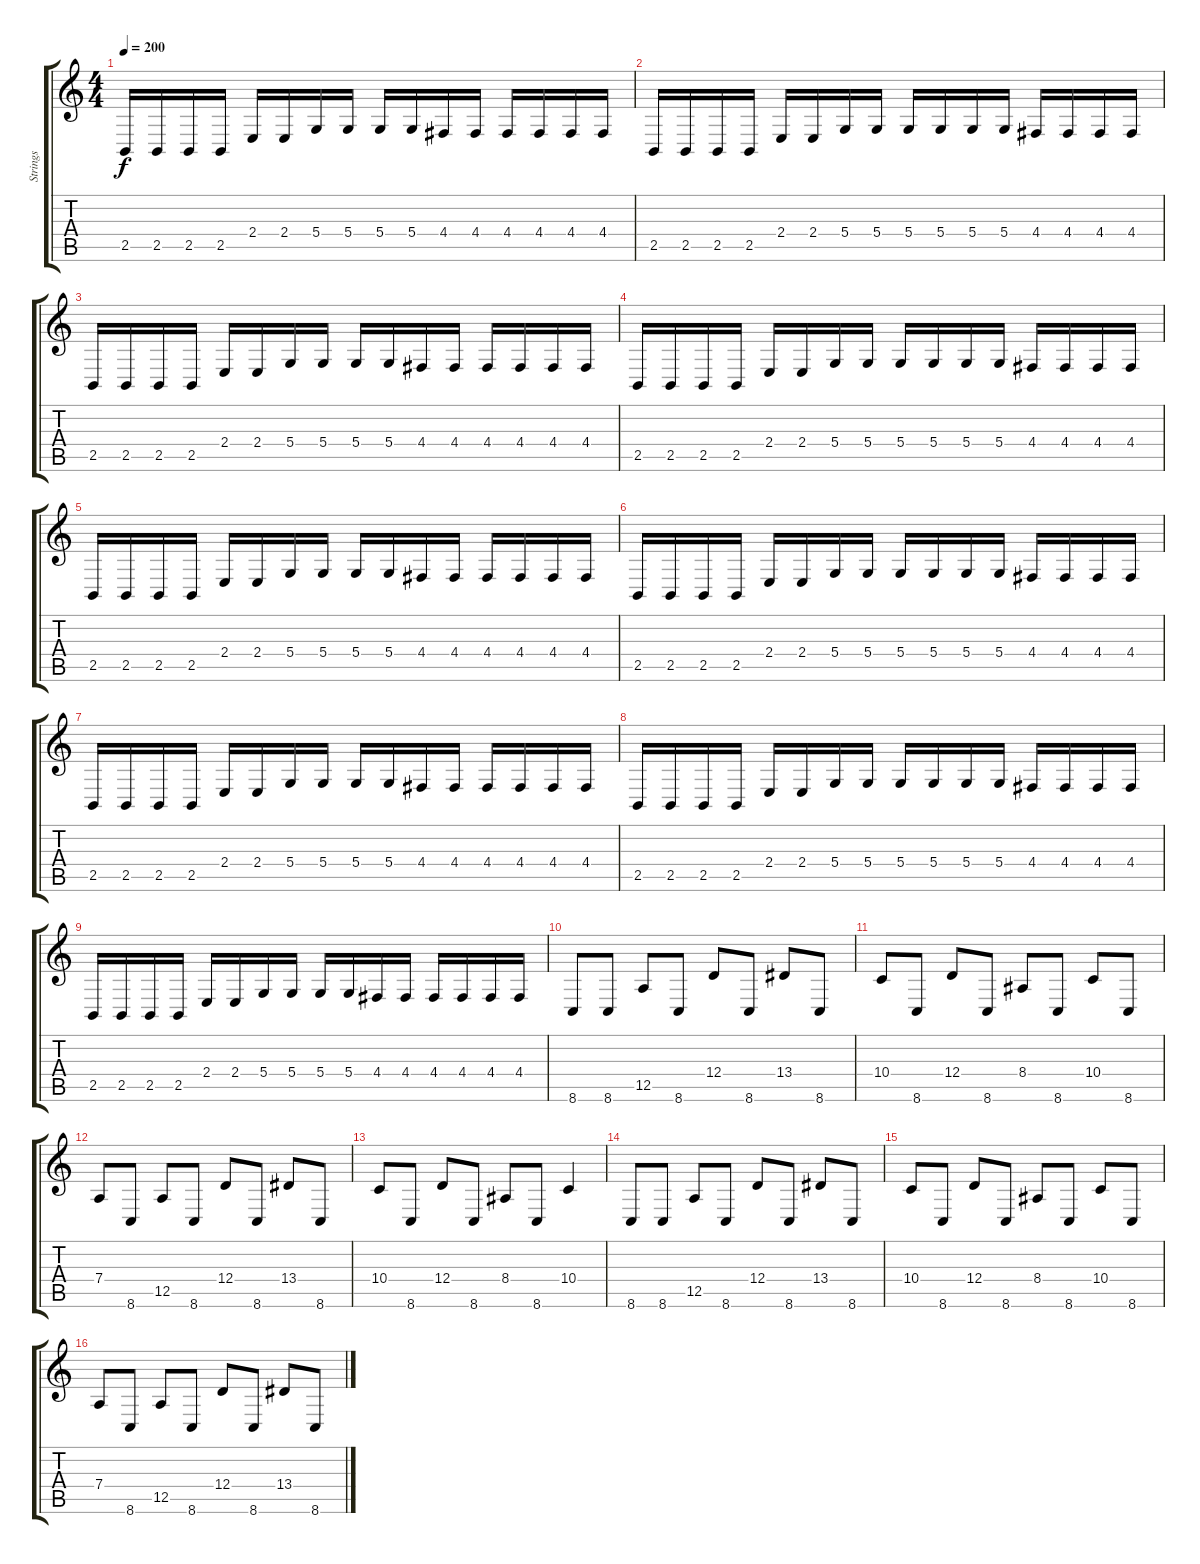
\track ("Strings" "Strings") {instrument stringensemble2}
\staff {score tabs}
\tuning (E4 B3 G3 D3 A2 E2) {hide}
\ts (4 4)
\tempo 200
\clef g2
\ks c
2.5.16{dy f} 2.5.16 2.5.16 2.5.16 2.4.16 2.4.16 5.4.16 5.4.16 5.4.16 5.4.16 4.4.16 4.4.16 4.4.16 4.4.16 4.4.16 4.4.16 |
2.5.16 2.5.16 2.5.16 2.5.16 2.4.16 2.4.16 5.4.16 5.4.16 5.4.16 5.4.16 5.4.16 5.4.16 4.4.16 4.4.16 4.4.16 4.4.16 |
2.5.16 2.5.16 2.5.16 2.5.16 2.4.16 2.4.16 5.4.16 5.4.16 5.4.16 5.4.16 4.4.16 4.4.16 4.4.16 4.4.16 4.4.16 4.4.16 |
2.5.16 2.5.16 2.5.16 2.5.16 2.4.16 2.4.16 5.4.16 5.4.16 5.4.16 5.4.16 5.4.16 5.4.16 4.4.16 4.4.16 4.4.16 4.4.16 |
2.5.16 2.5.16 2.5.16 2.5.16 2.4.16 2.4.16 5.4.16 5.4.16 5.4.16 5.4.16 4.4.16 4.4.16 4.4.16 4.4.16 4.4.16 4.4.16 |
2.5.16 2.5.16 2.5.16 2.5.16 2.4.16 2.4.16 5.4.16 5.4.16 5.4.16 5.4.16 5.4.16 5.4.16 4.4.16 4.4.16 4.4.16 4.4.16 |
2.5.16 2.5.16 2.5.16 2.5.16 2.4.16 2.4.16 5.4.16 5.4.16 5.4.16 5.4.16 4.4.16 4.4.16 4.4.16 4.4.16 4.4.16 4.4.16 |
2.5.16 2.5.16 2.5.16 2.5.16 2.4.16 2.4.16 5.4.16 5.4.16 5.4.16 5.4.16 5.4.16 5.4.16 4.4.16 4.4.16 4.4.16 4.4.16 |
2.5.16 2.5.16 2.5.16 2.5.16 2.4.16 2.4.16 5.4.16 5.4.16 5.4.16 5.4.16 4.4.16 4.4.16 4.4.16 4.4.16 4.4.16 4.4.16 |
8.6.8 8.6.8 12.5.8 8.6.8 12.4.8 8.6.8 13.4.8 8.6.8 |
10.4.8 8.6.8 12.4.8 8.6.8 8.4.8 8.6.8 10.4.8 8.6.8 |
7.4.8 8.6.8 12.5.8 8.6.8 12.4.8 8.6.8 13.4.8 8.6.8 |
10.4.8 8.6.8 12.4.8 8.6.8 8.4.8 8.6.8 10.4.4 |
8.6.8 8.6.8 12.5.8 8.6.8 12.4.8 8.6.8 13.4.8 8.6.8 |
10.4.8 8.6.8 12.4.8 8.6.8 8.4.8 8.6.8 10.4.8 8.6.8 |
7.4.8 8.6.8 12.5.8 8.6.8 12.4.8 8.6.8 13.4.8 8.6.8
